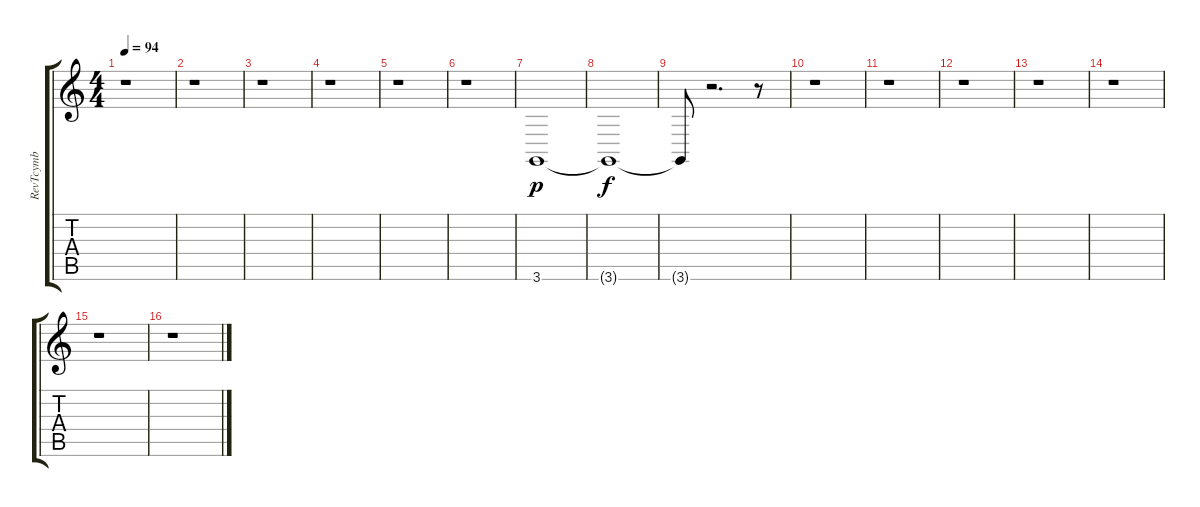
\track ("RevTcymb" "RevTcymb") {instrument reversecymbal}
\staff {score tabs}
\tuning (E4 B3 G3 D3 A2 E2) {hide}
\ts (4 4)
\tempo 94
\clef g2
\ks c
r.1{dy f} |
r.1 |
r.1 |
r.1 |
r.1 |
r.1 |
3.6.1{dy p} |
3.6{t}.1{dy f} |
3.6{t}.8 r.2{d} r.8 |
r.1 |
r.1 |
r.1 |
r.1 |
r.1 |
r.1 |
r.1
